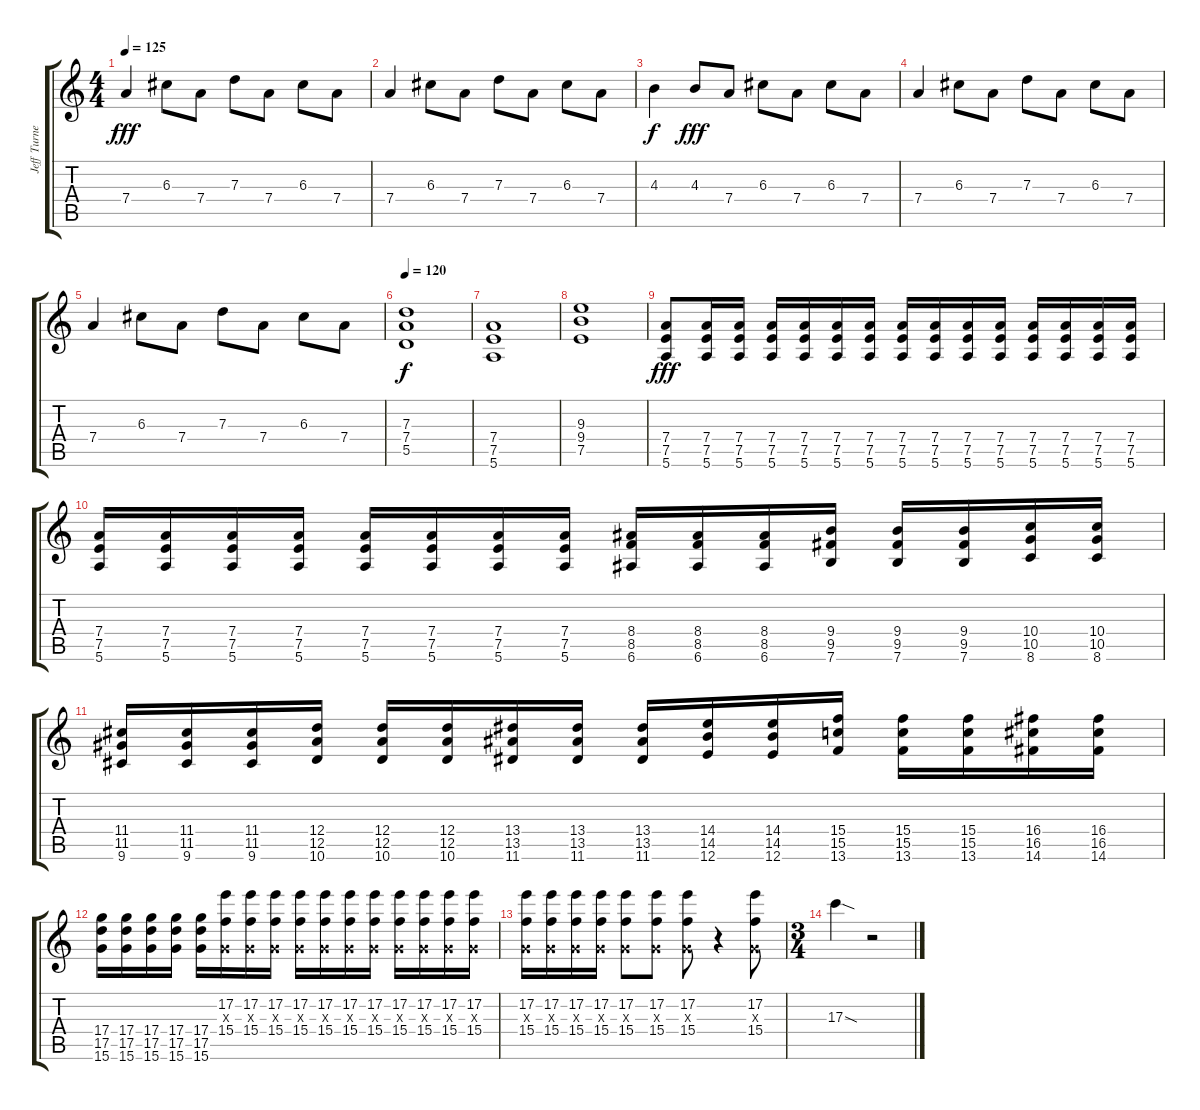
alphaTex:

\track ("Jeff Turner" "Jeff Turne") {instrument acousticguitarsteel}
\staff {score tabs}
\tuning (E4 B3 G3 D3 A2 E2) {hide}
\ts (4 4)
\tempo 125
\clef g2
\ks c
7.4.4{dy fff} 6.3.8 7.4.8 7.3.8 7.4.8 6.3.8 7.4.8 |
7.4.4 6.3.8 7.4.8 7.3.8 7.4.8 6.3.8 7.4.8 |
4.3.4{dy f} 4.3.8{dy fff} 7.4.8 6.3.8 7.4.8 6.3.8 7.4.8 |
7.4.4 6.3.8 7.4.8 7.3.8 7.4.8 6.3.8 7.4.8 |
7.4.4 6.3.8 7.4.8 7.3.8 7.4.8 6.3.8 7.4.8 |
\tempo 120
(7.3 7.4 5.5).1{dy f} |
(7.4 7.5 5.6).1 |
(9.3 9.4 7.5).1 |
(7.4 7.5 5.6).8{dy fff} (7.4 7.5 5.6).16 (7.4 7.5 5.6).16 (7.4 7.5 5.6).16 (7.4 7.5 5.6).16 (7.4 7.5 5.6).16 (7.4 7.5 5.6).16 (7.4 7.5 5.6).16 (7.4 7.5 5.6).16 (7.4 7.5 5.6).16 (7.4 7.5 5.6).16 (7.4 7.5 5.6).16 (7.4 7.5 5.6).16 (7.4 7.5 5.6).16 (7.4 7.5 5.6).16 |
(7.4 7.5 5.6).16 (7.4 7.5 5.6).16 (7.4 7.5 5.6).16 (7.4 7.5 5.6).16 (7.4 7.5 5.6).16 (7.4 7.5 5.6).16 (7.4 7.5 5.6).16 (7.4 7.5 5.6).16 (8.4 8.5 6.6).16 (8.4 8.5 6.6).16 (8.4 8.5 6.6).16 (9.4 9.5 7.6).16 (9.4 9.5 7.6).16 (9.4 9.5 7.6).16 (10.4 10.5 8.6).16 (10.4 10.5 8.6).16 |
(11.4 11.5 9.6).16 (11.4 11.5 9.6).16 (11.4 11.5 9.6).16 (12.4 12.5 10.6).16 (12.4 12.5 10.6).16 (12.4 12.5 10.6).16 (13.4 13.5 11.6).16 (13.4 13.5 11.6).16 (13.4 13.5 11.6).16 (14.4 14.5 12.6).16 (14.4 14.5 12.6).16 (15.4 15.5 13.6).16 (15.4 15.5 13.6).16 (15.4 15.5 13.6).16 (16.4 16.5 14.6).16 (16.4 16.5 14.6).16 |
(17.4 17.5 15.6).16 (17.4 17.5 15.6).16 (17.4 17.5 15.6).16 (17.4 17.5 15.6).16 (17.4 17.5 15.6).16 (17.2 0.3{x} 15.4).16 (17.2 0.3{x} 15.4).16 (17.2 0.3{x} 15.4).16 (17.2 0.3{x} 15.4).16 (17.2 0.3{x} 15.4).16 (17.2 0.3{x} 15.4).16 (17.2 0.3{x} 15.4).16 (17.2 0.3{x} 15.4).16 (17.2 0.3{x} 15.4).16 (17.2 0.3{x} 15.4).16 (17.2 0.3{x} 15.4).16 |
(17.2 0.3{x} 15.4).16 (17.2 0.3{x} 15.4).16 (17.2 0.3{x} 15.4).16 (17.2 0.3{x} 15.4).16 (17.2 0.3{x} 15.4).8 (17.2 0.3{x} 15.4).8 (17.2 0.3{x} 15.4).8 r.4 (17.2 0.3{x} 15.4).8 |
\ts (3 4)
17.3{sod}.4 r.2
